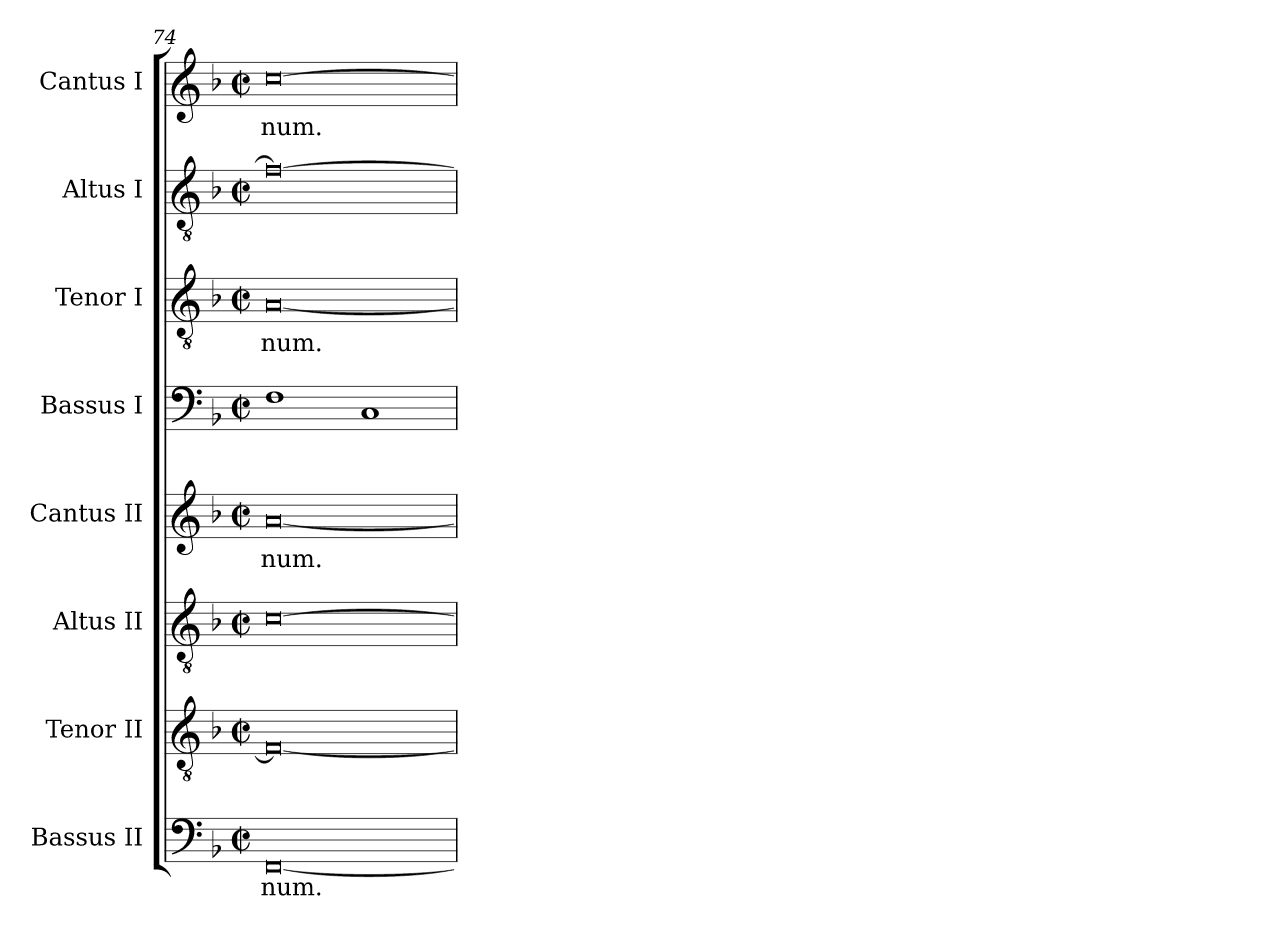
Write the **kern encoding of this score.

**kern	**text	**kern	**kern	**kern	**text	**kern	**kern	**text	**kern	**kern	**text
*part8	*part8	*part7	*part6	*part5	*part5	*part4	*part3	*part3	*part2	*part1	*part1
*staff8	*staff8	*staff7	*staff6	*staff5	*staff5	*staff4	*staff3	*staff3	*staff2	*staff1	*staff1
*I"Bassus II	*	*I"Tenor II	*I"Altus II	*I"Cantus II	*	*I"Bassus I	*I"Tenor I	*	*I"Altus I	*I"Cantus I	*
*clefF4	*	*clefGv2	*clefGv2	*clefG2	*	*clefF4	*clefGv2	*	*clefGv2	*clefG2	*
*k[b-]	*	*k[b-]	*k[b-]	*k[b-]	*	*k[b-]	*k[b-]	*	*k[b-]	*k[b-]	*
*F:	*	*F:	*F:	*F:	*	*F:	*F:	*	*F:	*F:	*
*M2/2	*	*M2/2	*M2/2	*M2/2	*	*M2/2	*M2/2	*	*M2/2	*M2/2	*
*met(c|)	*	*met(c|)	*met(c|)	*met(c|)	*	*met(c|)	*met(c|)	*	*met(c|)	*met(c|)	*
=74	=74	=74	=74	=74	=74	=74	=74	=74	=74	=74	=74
!	!LO:LY:b	!	!	!	!LO:LY:b	!	!	!LO:LY:b	!	!	!LO:LY:b
[<0FF	-num.	0F_<	[>0c	[<0a	-num.	1F	[<0A	num.	0f_>	[>0cc	num.
.	.	.	.	.	.	1C	.	.	.	.	.
=	=	=	=	=	=	=	=	=	=	=	=
*-	*-	*-	*-	*-	*-	*-	*-	*-	*-	*-	*-
